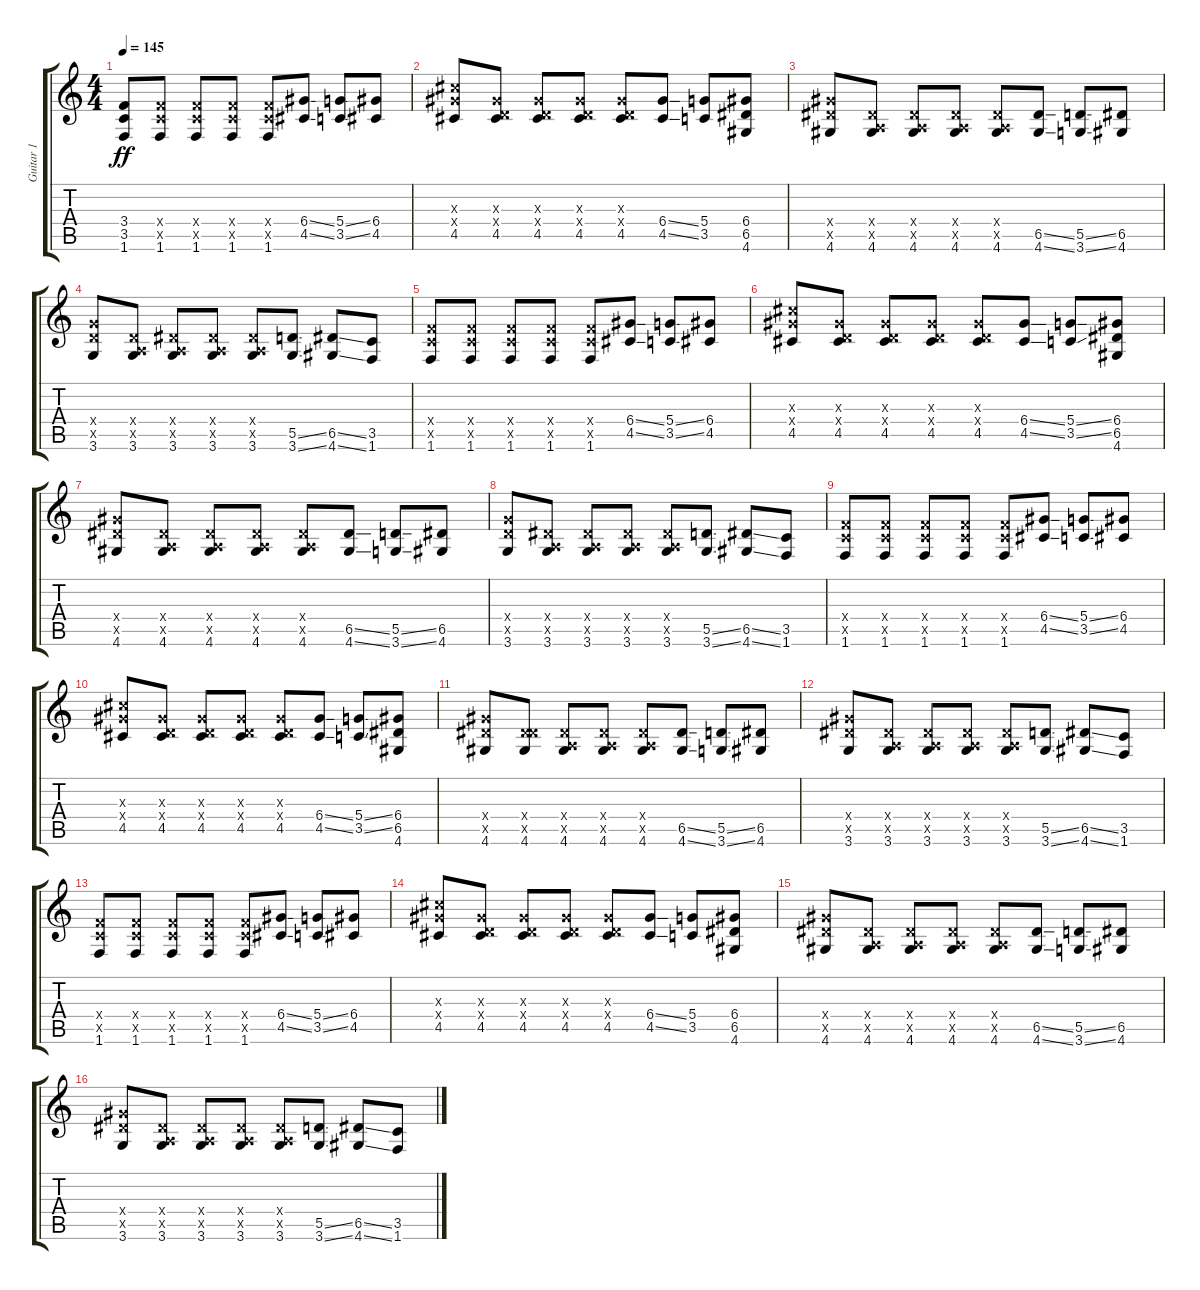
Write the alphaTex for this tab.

\track ("Guitar 1" "Guitar 1") {instrument distortionguitar}
\staff {score tabs}
\tuning (E4 B3 G3 D3 A2 E2) {hide}
\ts (4 4)
\tempo 145
\clef g2
\ks c
(3.4 3.5 1.6).8{dy ff instrument distortionguitar} (3.4{x} 3.5{x} 1.6).8 (3.4{x} 3.5{x} 1.6).8 (3.4{x} 3.5{x} 1.6).8 (3.4{x} 3.5{x} 1.6).8 (6.4{ss} 4.5{ss}).8 (5.4{ss} 3.5{ss}).8 (6.4 4.5).8 |
(6.3{x} 6.4{x} 4.5).8 (1.3{x} 0.4{x} 4.5).8 (1.3{x} 0.4{x} 4.5).8 (1.3{x} 0.4{x} 4.5).8 (1.3{x} 0.4{x} 4.5).8 (6.4{ss} 4.5{ss}).8 (5.4 3.5).8 (6.4 6.5 4.6).8 |
(6.4{x} 6.5{x} 4.6).8 (1.4{x} 0.5{x} 4.6).8 (1.4{x} 0.5{x} 4.6).8 (1.4{x} 0.5{x} 4.6).8 (1.4{x} 0.5{x} 4.6).8 (6.5{ss} 4.6{ss}).8 (5.5{ss} 3.6{ss}).8 (6.5 4.6).8 |
(5.4{x} 5.5{x} 3.6).8 (0.4{x} 0.5{x} 3.6).8 (1.4{x} 0.5{x} 3.6).8 (1.4{x} 0.5{x} 3.6).8 (1.4{x} 0.5{x} 3.6).8 (5.5{ss} 3.6{ss}).8 (6.5{ss} 4.6{ss}).8 (3.5 1.6).8 |
(3.4{x} 3.5{x} 1.6).8 (3.4{x} 3.5{x} 1.6).8 (3.4{x} 3.5{x} 1.6).8 (3.4{x} 3.5{x} 1.6).8 (3.4{x} 3.5{x} 1.6).8 (6.4{ss} 4.5{ss}).8 (5.4{ss} 3.5{ss}).8 (6.4 4.5).8 |
(6.3{x} 6.4{x} 4.5).8 (1.3{x} 0.4{x} 4.5).8 (1.3{x} 0.4{x} 4.5).8 (1.3{x} 0.4{x} 4.5).8 (1.3{x} 0.4{x} 4.5).8 (6.4{ss} 4.5{ss}).8 (5.4{ss} 3.5{ss}).8 (6.4 6.5 4.6).8 |
(6.4{x} 6.5{x} 4.6).8 (1.4{x} 0.5{x} 4.6).8 (1.4{x} 0.5{x} 4.6).8 (1.4{x} 0.5{x} 4.6).8 (1.4{x} 0.5{x} 4.6).8 (6.5{ss} 4.6{ss}).8 (5.5{ss} 3.6{ss}).8 (6.5 4.6).8 |
(5.4{x} 5.5{x} 3.6).8 (1.4{x} 0.5{x} 3.6).8 (1.4{x} 0.5{x} 3.6).8 (1.4{x} 0.5{x} 3.6).8 (1.4{x} 0.5{x} 3.6).8 (5.5{ss} 3.6{ss}).8 (6.5{ss} 4.6{ss}).8 (3.5 1.6).8 |
(3.4{x} 3.5{x} 1.6).8 (3.4{x} 3.5{x} 1.6).8 (3.4{x} 3.5{x} 1.6).8 (3.4{x} 3.5{x} 1.6).8 (3.4{x} 3.5{x} 1.6).8 (6.4{ss} 4.5{ss}).8 (5.4{ss} 3.5{ss}).8 (6.4 4.5).8 |
(6.3{x} 6.4{x} 4.5).8 (1.3{x} 0.4{x} 4.5).8 (1.3{x} 0.4{x} 4.5).8 (1.3{x} 0.4{x} 4.5).8 (1.3{x} 0.4{x} 4.5).8 (6.4{ss} 4.5{ss}).8 (5.4{ss} 3.5{ss}).8 (6.4 6.5 4.6).8 |
(6.4{x} 6.5{x} 4.6).8 (1.4{x} 6.5{x} 4.6).8 (1.4{x} 0.5{x} 4.6).8 (1.4{x} 0.5{x} 4.6).8 (1.4{x} 0.5{x} 4.6).8 (6.5{ss} 4.6{ss}).8 (5.5{ss} 3.6{ss}).8 (6.5 4.6).8 |
(6.4{x} 6.5{x} 3.6).8 (1.4{x} 0.5{x} 3.6).8 (1.4{x} 0.5{x} 3.6).8 (1.4{x} 0.5{x} 3.6).8 (1.4{x} 0.5{x} 3.6).8 (5.5{ss} 3.6{ss}).8 (6.5{ss} 4.6{ss}).8 (3.5 1.6).8 |
(3.4{x} 3.5{x} 1.6).8 (3.4{x} 3.5{x} 1.6).8 (3.4{x} 3.5{x} 1.6).8 (3.4{x} 3.5{x} 1.6).8 (3.4{x} 3.5{x} 1.6).8 (6.4{ss} 4.5{ss}).8 (5.4{ss} 3.5{ss}).8 (6.4 4.5).8 |
(6.3{x} 6.4{x} 4.5).8 (1.3{x} 0.4{x} 4.5).8 (1.3{x} 0.4{x} 4.5).8 (1.3{x} 0.4{x} 4.5).8 (1.3{x} 0.4{x} 4.5).8 (6.4{ss} 4.5{ss}).8 (5.4 3.5).8 (6.4 6.5 4.6).8 |
(6.4{x} 6.5{x} 4.6).8 (1.4{x} 0.5{x} 4.6).8 (1.4{x} 0.5{x} 4.6).8 (1.4{x} 0.5{x} 4.6).8 (1.4{x} 0.5{x} 4.6).8 (6.5{ss} 4.6{ss}).8 (5.5{ss} 3.6{ss}).8 (6.5 4.6).8 |
(6.4{x} 6.5{x} 3.6).8 (1.4{x} 0.5{x} 3.6).8 (1.4{x} 0.5{x} 3.6).8 (1.4{x} 0.5{x} 3.6).8 (1.4{x} 0.5{x} 3.6).8 (5.5{ss} 3.6{ss}).8 (6.5{ss} 4.6{ss}).8 (3.5 1.6).8
